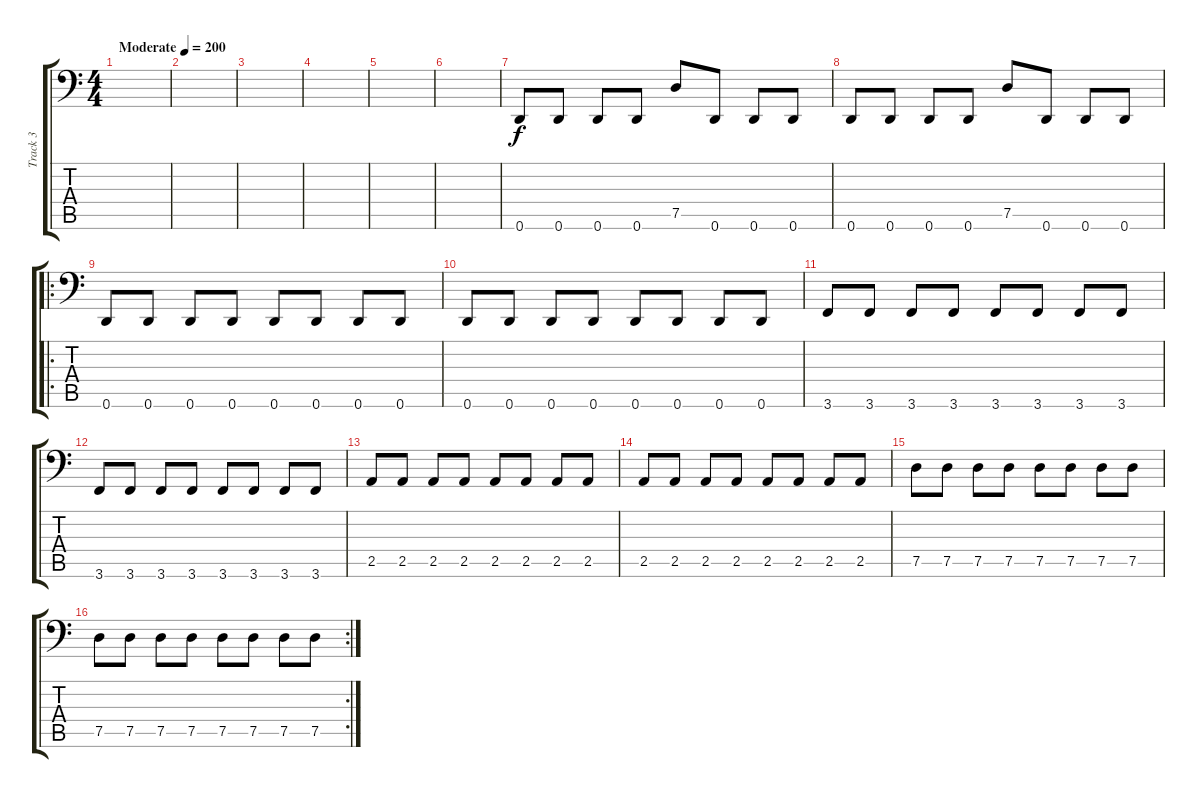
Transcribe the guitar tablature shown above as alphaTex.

\track ("Track 3" "Track 3") {instrument electricbasspick}
\staff {score tabs}
\tuning (D3 A2 F2 C2 G1 D1) {hide}
\ts (4 4)
\tempo (200 "Moderate")
\clef f4
\ks c
|
|
|
|
|
|
0.6.8 0.6.8 0.6.8 0.6.8 7.5.8 0.6.8 0.6.8 0.6.8 |
0.6.8 0.6.8 0.6.8 0.6.8 7.5.8 0.6.8 0.6.8 0.6.8 |
\ro
0.6.8 0.6.8 0.6.8 0.6.8 0.6.8 0.6.8 0.6.8 0.6.8 |
0.6.8 0.6.8 0.6.8 0.6.8 0.6.8 0.6.8 0.6.8 0.6.8 |
3.6.8 3.6.8 3.6.8 3.6.8 3.6.8 3.6.8 3.6.8 3.6.8 |
3.6.8 3.6.8 3.6.8 3.6.8 3.6.8 3.6.8 3.6.8 3.6.8 |
2.5.8 2.5.8 2.5.8 2.5.8 2.5.8 2.5.8 2.5.8 2.5.8 |
2.5.8 2.5.8 2.5.8 2.5.8 2.5.8 2.5.8 2.5.8 2.5.8 |
7.5.8 7.5.8 7.5.8 7.5.8 7.5.8 7.5.8 7.5.8 7.5.8 |
\rc 2
7.5.8 7.5.8 7.5.8 7.5.8 7.5.8 7.5.8 7.5.8 7.5.8
